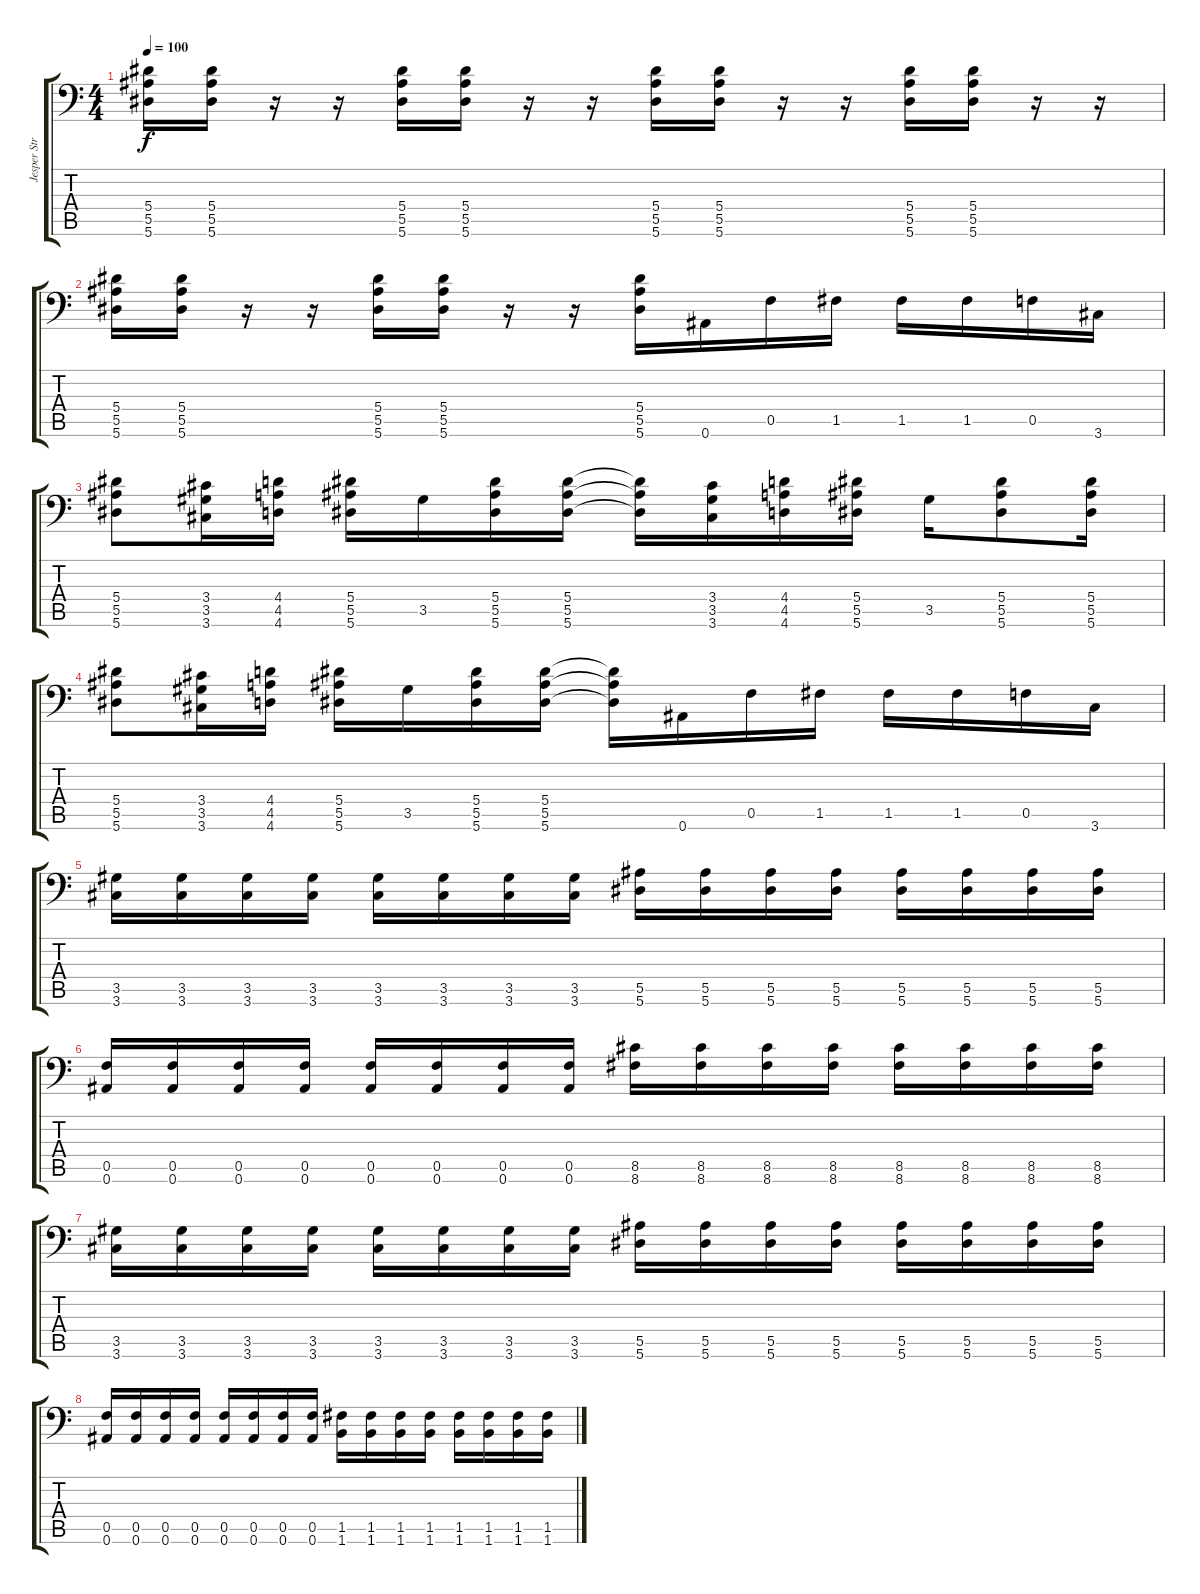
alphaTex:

\track ("Jesper Stromblad" "Jesper Str") {instrument distortionguitar}
\staff {score tabs}
\tuning (C4 G3 Eb3 Bb2 F2 Bb1) {hide}
\ts (4 4)
\tempo 100
\clef f4
\ks c
(5.4 5.5 5.6).16{dy f} (5.4 5.5 5.6).16 r.16 r.16 (5.4 5.5 5.6).16 (5.4 5.5 5.6).16 r.16 r.16 (5.4 5.5 5.6).16 (5.4 5.5 5.6).16 r.16 r.16 (5.4 5.5 5.6).16 (5.4 5.5 5.6).16 r.16 r.16 |
(5.4 5.5 5.6).16 (5.4 5.5 5.6).16 r.16 r.16 (5.4 5.5 5.6).16 (5.4 5.5 5.6).16 r.16 r.16 (5.4 5.5 5.6).16 0.6.16 0.5.16 1.5.16 1.5.16 1.5.16 0.5.16 3.6.16 |
(5.4 5.5 5.6).8 (3.4 3.5 3.6).16 (4.4 4.5 4.6).16 (5.4 5.5 5.6).16 3.5.16 (5.4 5.5 5.6).16 (5.4 5.5 5.6).16 (5.4{t} 5.5{t} 5.6{t}).16 (3.4 3.5 3.6).16 (4.4 4.5 4.6).16 (5.4 5.5 5.6).16 3.5.16 (5.4 5.5 5.6).8 (5.4 5.5 5.6).16 |
(5.4 5.5 5.6).8 (3.4 3.5 3.6).16 (4.4 4.5 4.6).16 (5.4 5.5 5.6).16 3.5.16 (5.4 5.5 5.6).16 (5.4 5.5 5.6).16 (5.4{t} 5.5{t} 5.6{t}).16 0.6.16 0.5.16 1.5.16 1.5.16 1.5.16 0.5.16 3.6.16 |
(3.5 3.6).16 (3.5 3.6).16 (3.5 3.6).16 (3.5 3.6).16 (3.5 3.6).16 (3.5 3.6).16 (3.5 3.6).16 (3.5 3.6).16 (5.5 5.6).16 (5.5 5.6).16 (5.5 5.6).16 (5.5 5.6).16 (5.5 5.6).16 (5.5 5.6).16 (5.5 5.6).16 (5.5 5.6).16 |
(0.5 0.6).16 (0.5 0.6).16 (0.5 0.6).16 (0.5 0.6).16 (0.5 0.6).16 (0.5 0.6).16 (0.5 0.6).16 (0.5 0.6).16 (8.5 8.6).16 (8.5 8.6).16 (8.5 8.6).16 (8.5 8.6).16 (8.5 8.6).16 (8.5 8.6).16 (8.5 8.6).16 (8.5 8.6).16 |
(3.5 3.6).16 (3.5 3.6).16 (3.5 3.6).16 (3.5 3.6).16 (3.5 3.6).16 (3.5 3.6).16 (3.5 3.6).16 (3.5 3.6).16 (5.5 5.6).16 (5.5 5.6).16 (5.5 5.6).16 (5.5 5.6).16 (5.5 5.6).16 (5.5 5.6).16 (5.5 5.6).16 (5.5 5.6).16 |
(0.5 0.6).16 (0.5 0.6).16 (0.5 0.6).16 (0.5 0.6).16 (0.5 0.6).16 (0.5 0.6).16 (0.5 0.6).16 (0.5 0.6).16 (1.5 1.6).16 (1.5 1.6).16 (1.5 1.6).16 (1.5 1.6).16 (1.5 1.6).16 (1.5 1.6).16 (1.5 1.6).16 (1.5 1.6).16
